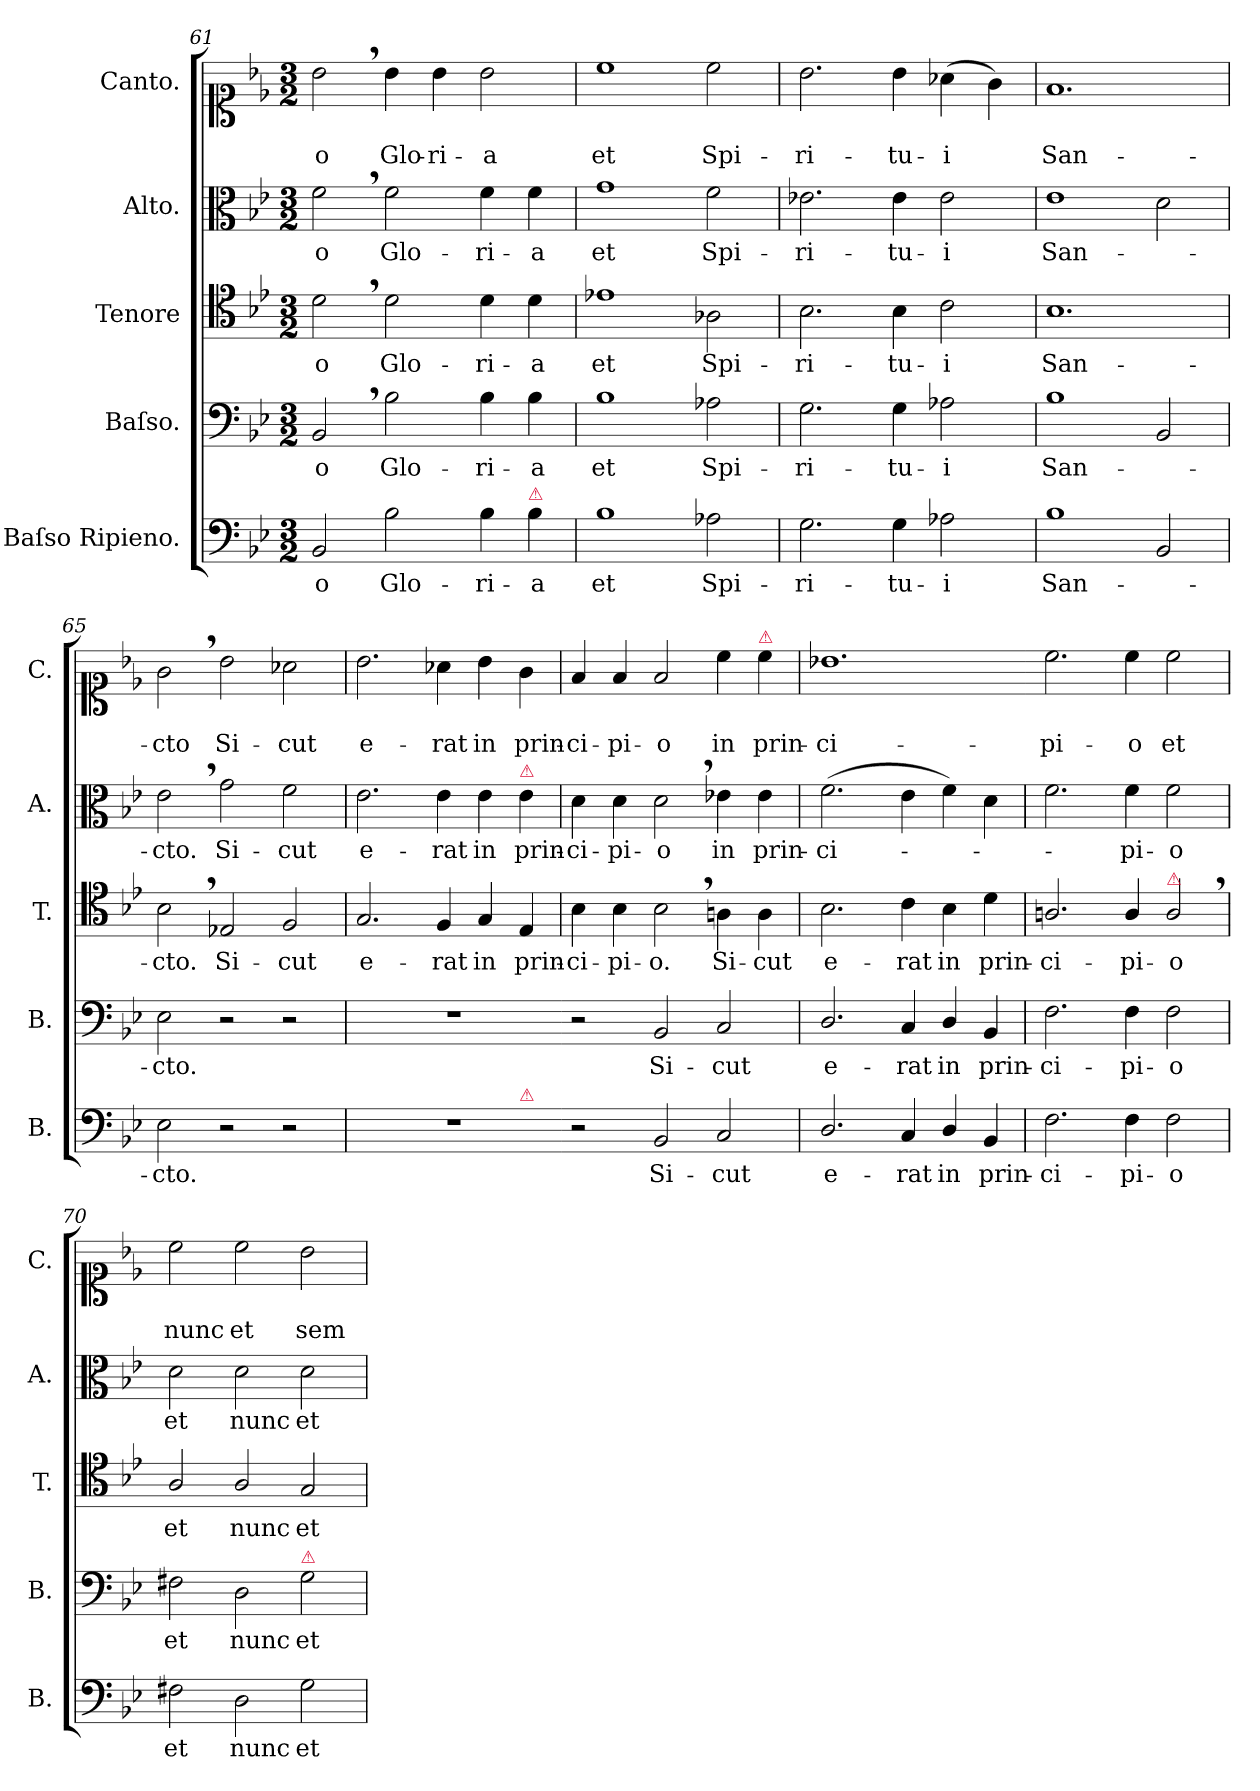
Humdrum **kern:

**kern	**text	**kern	**text	**kern	**text	**kern	**text	**kern	**text	**text
*part5	*part5	*part4	*part4	*part3	*part3	*part2	*part2	*part1	*part1	*part1
*staff5	*staff5	*staff4	*staff4	*staff3	*staff3	*staff2	*staff2	*staff1	*staff1	*staff1
*I"Baſso Ripieno.	*	*I"Baſso.	*	*I"Tenore	*	*I"Alto.	*	*I"Canto.	*	*
*I'B.	*	*I'B.	*	*I'T.	*	*I'A.	*	*I'C.	*	*
*clefF4	*	*clefF4	*	*clefC4	*	*clefC3	*	*clefC1	*	*
*k[b-e-]	*	*k[b-e-]	*	*k[b-e-]	*	*k[b-e-]	*	*k[b-e-]	*	*
*M3/2	*	*M3/2	*	*M3/2	*	*M3/2	*	*M3/2	*	*
=61	=61	=61	=61	=61	=61	=61	=61	=61	=61	=61
2BB-/	-o	2BB-,</	-o	2d,\	-o	2f,\	-o	2b-,\	.	-o
2B-\	Glo-	2B-\	Glo-	2d\	Glo-	2f\	Glo-	4b-\	.	Glo-
.	.	.	.	.	.	.	.	4b-\	.	-ri-
4B-\	-ri-	4B-\	-ri-	4d\	-ri-	4f\	-ri-	2b-\	.	-a
!LO:TX:a:color=crimson:t=⚠	!	!	!	!	!	!	!	!	!	!
4B-\	-a	4B-\	-a	4d\	-a	4f\	-a	.	.	.
=62	=62	=62	=62	=62	=62	=62	=62	=62	=62	=62
1B-\	et	1B-\	et	1e-X\	et	1g\	et	1cc\	.	et
2A-X\	Spi-	2A-X\	Spi-	2A-X\	Spi-	2f\	Spi-	2cc\	.	Spi-
=63	=63	=63	=63	=63	=63	=63	=63	=63	=63	=63
2.G\	-ri-	2.G\	-ri-	2.B-\	-ri-	2.e-X\	-ri-	2.b-\	.	-ri-
4G\	-tu-	4G\	-tu-	4B-\	-tu-	4e-\	-tu-	4b-\	.	-tu-
2A-X\	-i	2A-X\	-i	2c\	-i	2e-\	-i	(4a-X\	.	-i
.	.	.	.	.	.	.	.	4g\)	.	.
=64	=64	=64	=64	=64	=64	=64	=64	=64	=64	=64
1B-\	San-	1B-\	San-	1.B-\	San-	1e-\	San-	1.f/	.	San-
2BB-/	.	2BB-/	.	.	.	2d\	.	.	.	.
=65	=65	=65	=65	=65	=65	=65	=65	=65	=65	=65
2E-\	-cto.	2E-\	-cto.	2B-,<\	-cto.	2e-,\	-cto.	2g,<\	.	-cto
2r	.	2r	.	2E-X/	Si-	2g\	Si-	2b-\	.	Si-
2r	.	2r	.	2F/	-cut	2f\	-cut	2a-X\	.	-cut
=66	=66	=66	=66	=66	=66	=66	=66	=66	=66	=66
*^	*	*	*	*	*	*	*	*	*	*
1.r	1ryy	.	1.r	.	2.G/	e-	2.e-\	e-	2.b-\	.	e-
.	.	.	.	.	4F/	-rat	4e-\	-rat	4a-X\	.	-rat
.	4ryy	.	.	.	4G/	in	4e-\	in	4b-\	.	in
!	!	!	!	!	!	!	!LO:TX:a:color=crimson:t=⚠	!	!	!	!
!	!LO:TX:a:color=crimson:t=⚠	!	!	!	!	!	!	!	!	!	!
.	4ryy	.	.	.	4E-/	prin-	4e-\	prin-	4g\	.	prin-
*v	*v	*	*	*	*	*	*	*	*	*	*
=67	=67	=67-	=67	=67	=67	=67	=67	=67	=67	=67
2r	.	2r	.	4B-\	-ci-	4d\	-ci-	4f/	.	-ci-
.	.	.	.	4B-\	-pi-	4d\	-pi-	4f/	.	-pi-
2BB-/	Si-	2BB-/	Si-	2B-,\	-o.	2d,\	-o	2f/	.	-o
2C/	-cut	2C/	-cut	4An\	Si-	4e-X\	in	4cc\	.	in
!	!	!	!	!	!	!	!	!LO:TX:a:color=crimson:t=⚠	!	!
.	.	.	.	4A\	-cut	4e-\	prin-	4cc\	.	prin-
=68	=68	=68	=68	=68	=68	=68	=68	=68	=68	=68
2.D/	e-	2.D/	e-	2.B-\	e-	(2.f\	-ci-	1.b-X\	.	-ci-
4C/	-rat	4C/	-rat	4c\	-rat	4e-\	.	.	.	.
4D/	in	4D/	in	4B-\	in	4f\)	.	.	.	.
4BB-/	prin-	4BB-/	prin-	4d\	prin-	4d\	.	.	.	.
=69	=69-	=69	=69-	=69	=69-	=69	=69-	=69-	=69-	=69-
2.F\	-ci-	2.F\	-ci-	2.An/	-ci-	2.f\	.	2.cc\	.	-pi-
4F\	-pi-	4F\	-pi-	4A/	-pi-	4f\	-pi-	4cc\	.	-o
!	!	!	!	!LO:TX:a:color=crimson:t=⚠	!	!	!	!	!	!
2F\	-o	2F\	-o	2A,/	-o	2f\	-o	2cc\	.	et
=70	=70	=70	=70	=70	=70	=70	=70	=70	=70	=70
2F#X\	et	2F#X\	et	2A/	et	2d\	et	2cc\	.	nunc
2D\	nunc	2D\	nunc	2A/	nunc	2d\	nunc	2cc\	.	et
!	!	!LO:TX:a:color=crimson:t=⚠	!	!	!	!	!	!	!	!
2G\	et	2G\	et	2G/	et	2d\	et	2b-\	.	sem-
=	=	=	=	=	=	=	=	=	=	=
*-	*-	*-	*-	*-	*-	*-	*-	*-	*-	*-
